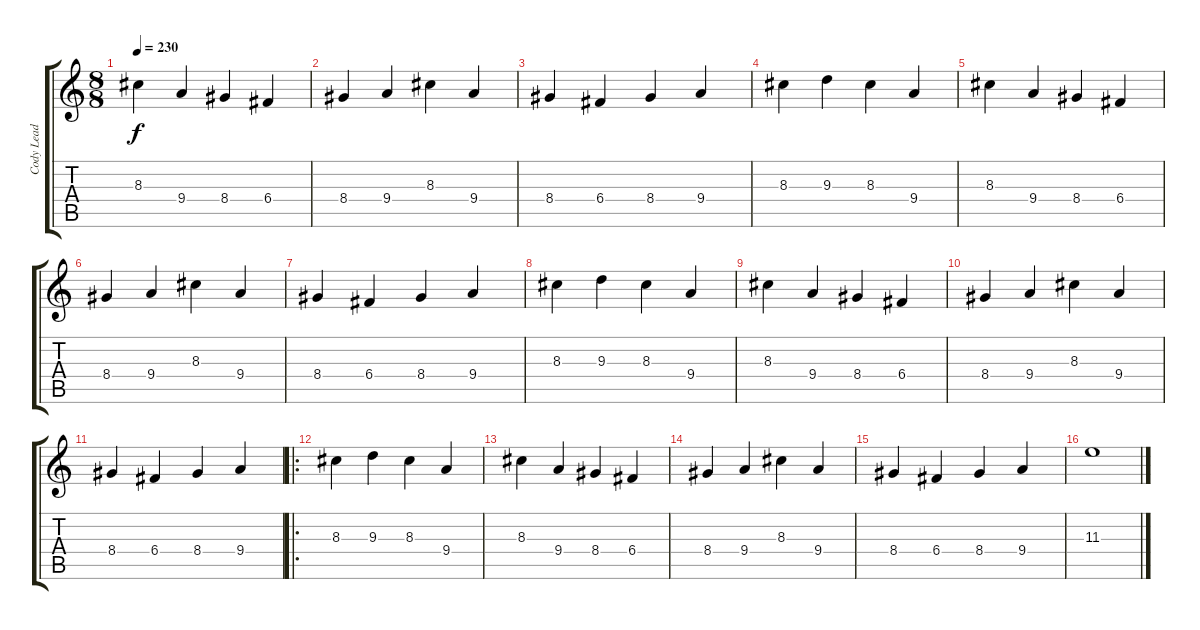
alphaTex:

\track ("Cody Lead 2" "Cody Lead ") {instrument distortionguitar}
\staff {score tabs}
\tuning (D4 A3 F3 C3 G2 D2) {hide}
\ts (8 8)
\tempo 230
\clef g2
\ks c
8.3.4{dy f} 9.4.4 8.4.4 6.4.4 |
8.4.4 9.4.4 8.3.4 9.4.4 |
8.4.4 6.4.4 8.4.4 9.4.4 |
8.3.4 9.3.4 8.3.4 9.4.4 |
8.3.4 9.4.4 8.4.4 6.4.4 |
8.4.4 9.4.4 8.3.4 9.4.4 |
8.4.4 6.4.4 8.4.4 9.4.4 |
8.3.4 9.3.4 8.3.4 9.4.4 |
8.3.4 9.4.4 8.4.4 6.4.4 |
8.4.4 9.4.4 8.3.4 9.4.4 |
8.4.4 6.4.4 8.4.4 9.4.4 |
\ro
8.3.4 9.3.4 8.3.4 9.4.4 |
8.3.4 9.4.4 8.4.4 6.4.4 |
8.4.4 9.4.4 8.3.4 9.4.4 |
8.4.4 6.4.4 8.4.4 9.4.4 |
11.3.1
